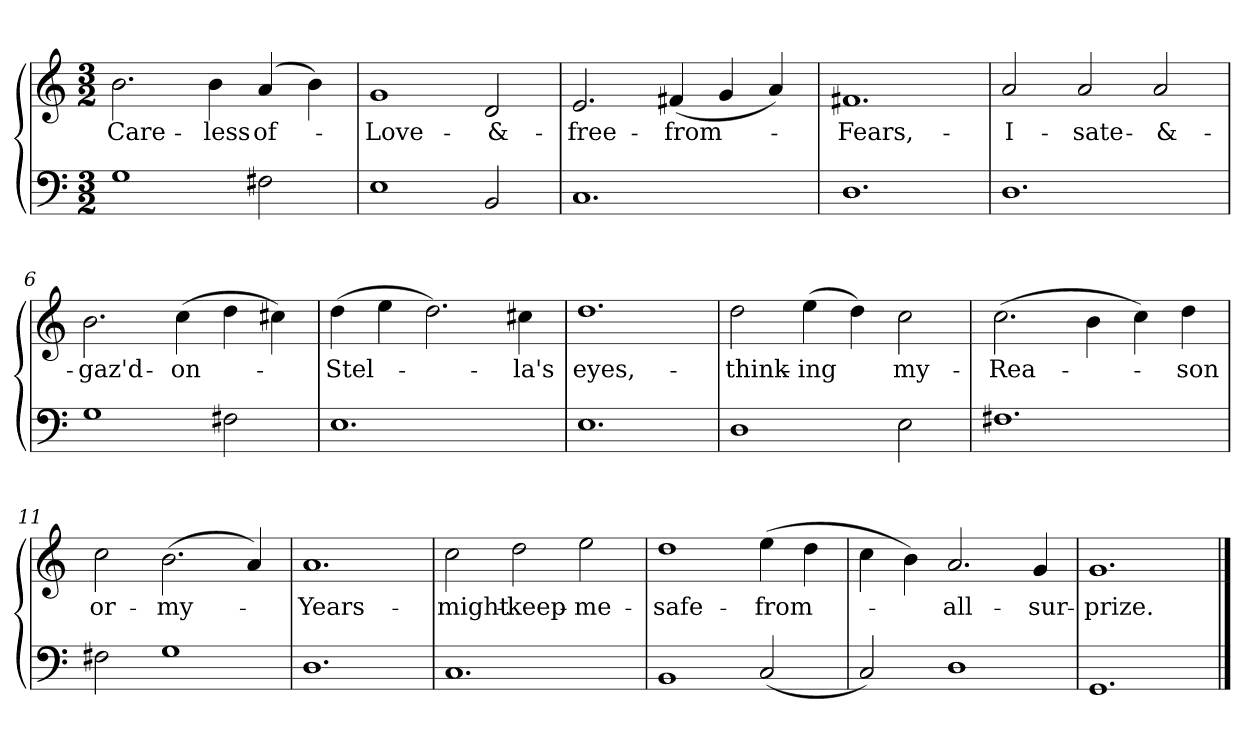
**kern	**kern	**text
*part2	*part1	*part1
*staff2	*staff1	*staff1
*clefF4	*clefG2	*
*k[]	*k[]	*
*C:	*C:	*
*M3/2	*M3/2	*
=1	=1	=1
1G\	2.b\	Care-
.	4b\	-less
2F#X\	(4a/	of-
.	4b\)	.
=2	=2	=2
1E\	1g/	Love-
2BB/	2d/	&-
=3	=3	=3
1.C/	2.e/	free-
.	(4f#X/	from-
.	4g/	.
.	4a/)	.
=4	=4	=4
1.D\	1.f#X/	Fears,-
=5	=5	=5
1.D\	2a/	I-
.	2a/	sate-
.	2a/	&-
!!LO:LB:g=z
=6	=6	=6
1G\	2.b\	gaz'd-
.	(4cc\	on-
2F#X\	4dd\	.
.	4cc#X\)	.
=7	=7	=7
1.E\	(4dd\	Stel-
.	4ee\	.
.	2.dd\)	.
.	4cc#X\	-la's
=8	=8	=8
1.E\	1.dd\	eyes,-
=9	=9	=9
1D\	2dd\	think-
.	(4ee\	-ing
.	4dd\)	.
2E\	2cc\	my-
=10	=10	=10
1.F#X\	(2.cc\	Rea-
.	4b\	.
.	4cc\)	.
.	4dd\	-son
!!LO:LB:g=z
=11	=11	=11
2F#X\	2cc\	or-
1G\	(2.b\	my-
.	4a/)	.
=12	=12	=12
1.D\	1.a/	Years-
=13	=13	=13
1.C/	2cc\	might-
.	2dd\	keep-
.	2ee\	me-
=14	=14	=14
1BB/	1dd\	safe-
(2C/	(4ee\	from-
.	4dd\	.
=15	=15	=15
2C/)	4cc\	.
.	4b\)	.
1D\	2.a/	all-
.	4g/	sur-
=16	=16	=16
1.GG/	1.g/	-prize.
==	==	==
*-	*-	*-
